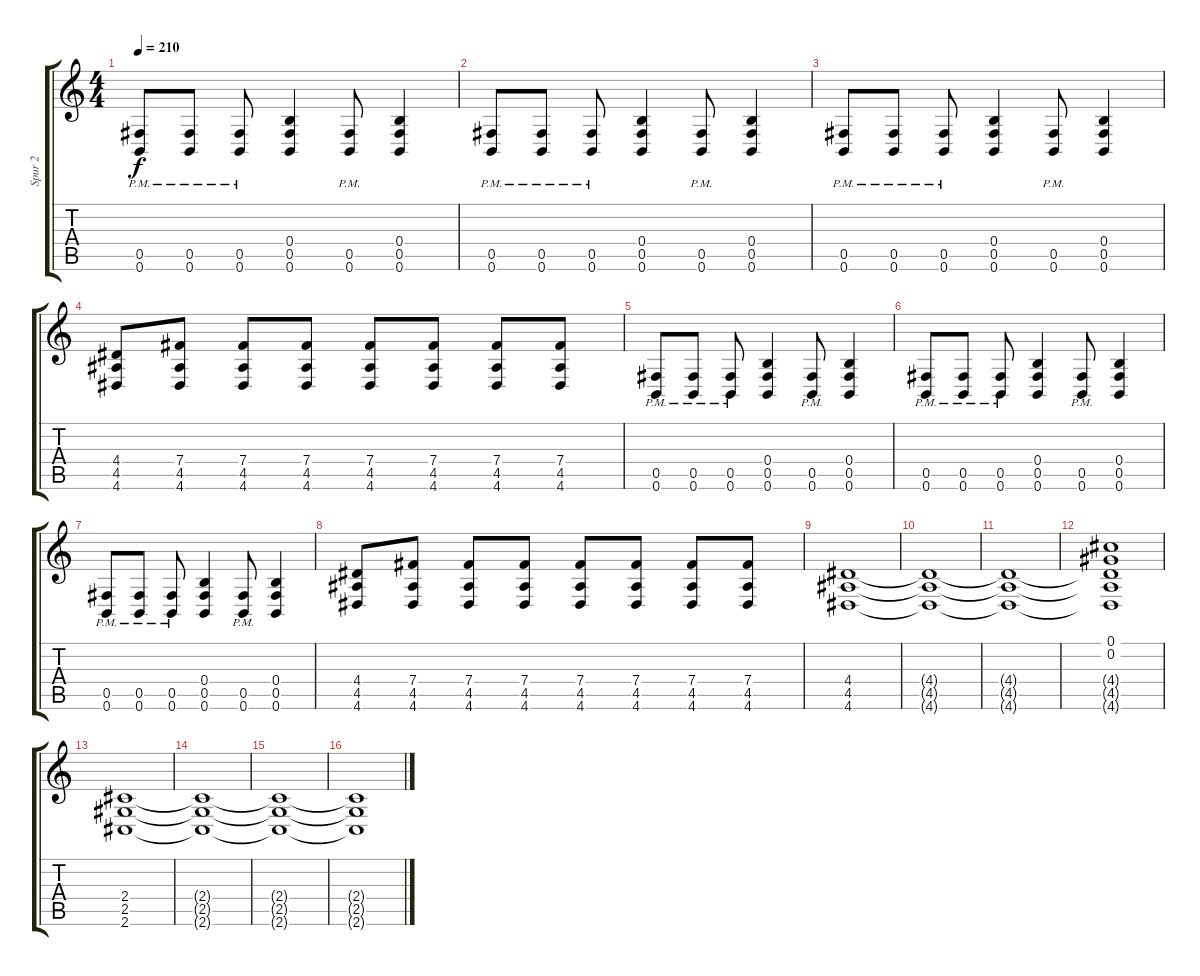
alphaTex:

\track ("Spur 2" "Spur 2") {instrument distortionguitar}
\staff {score tabs}
\tuning (Db4 Ab3 E3 B2 Gb2 B1) {hide}
\ts (4 4)
\tempo 210
\clef g2
\ks c
(0.5{pm} 0.6{pm}).8{dy f} (0.5{pm} 0.6{pm}).8 (0.5{pm} 0.6{pm}).8 (0.4 0.5 0.6).4 (0.5{pm} 0.6{pm}).8 (0.4 0.5 0.6).4 |
(0.5{pm} 0.6{pm}).8 (0.5{pm} 0.6{pm}).8 (0.5{pm} 0.6{pm}).8 (0.4 0.5 0.6).4 (0.5{pm} 0.6{pm}).8 (0.4 0.5 0.6).4 |
(0.5{pm} 0.6{pm}).8 (0.5{pm} 0.6{pm}).8 (0.5{pm} 0.6{pm}).8 (0.4 0.5 0.6).4 (0.5{pm} 0.6{pm}).8 (0.4 0.5 0.6).4 |
(4.4 4.5 4.6).8 (7.4 4.5 4.6).8 (7.4 4.5 4.6).8 (7.4 4.5 4.6).8 (7.4 4.5 4.6).8 (7.4 4.5 4.6).8 (7.4 4.5 4.6).8 (7.4 4.5 4.6).8 |
(0.5{pm} 0.6{pm}).8 (0.5{pm} 0.6{pm}).8 (0.5{pm} 0.6{pm}).8 (0.4 0.5 0.6).4 (0.5{pm} 0.6{pm}).8 (0.4 0.5 0.6).4 |
(0.5{pm} 0.6{pm}).8 (0.5{pm} 0.6{pm}).8 (0.5{pm} 0.6{pm}).8 (0.4 0.5 0.6).4 (0.5{pm} 0.6{pm}).8 (0.4 0.5 0.6).4 |
(0.5{pm} 0.6{pm}).8 (0.5{pm} 0.6{pm}).8 (0.5{pm} 0.6{pm}).8 (0.4 0.5 0.6).4 (0.5{pm} 0.6{pm}).8 (0.4 0.5 0.6).4 |
(4.4 4.5 4.6).8 (7.4 4.5 4.6).8 (7.4 4.5 4.6).8 (7.4 4.5 4.6).8 (7.4 4.5 4.6).8 (7.4 4.5 4.6).8 (7.4 4.5 4.6).8 (7.4 4.5 4.6).8 |
(4.4 4.5 4.6).1 |
(4.4{t} 4.5{t} 4.6{t}).1 |
(4.4{t} 4.5{t} 4.6{t}).1 |
(0.1 0.2 4.4{t} 4.5{t} 4.6{t}).1 |
(2.4 2.5 2.6).1 |
(2.4{t} 2.5{t} 2.6{t}).1 |
(2.4{t} 2.5{t} 2.6{t}).1 |
(2.4{t} 2.5{t} 2.6{t}).1
